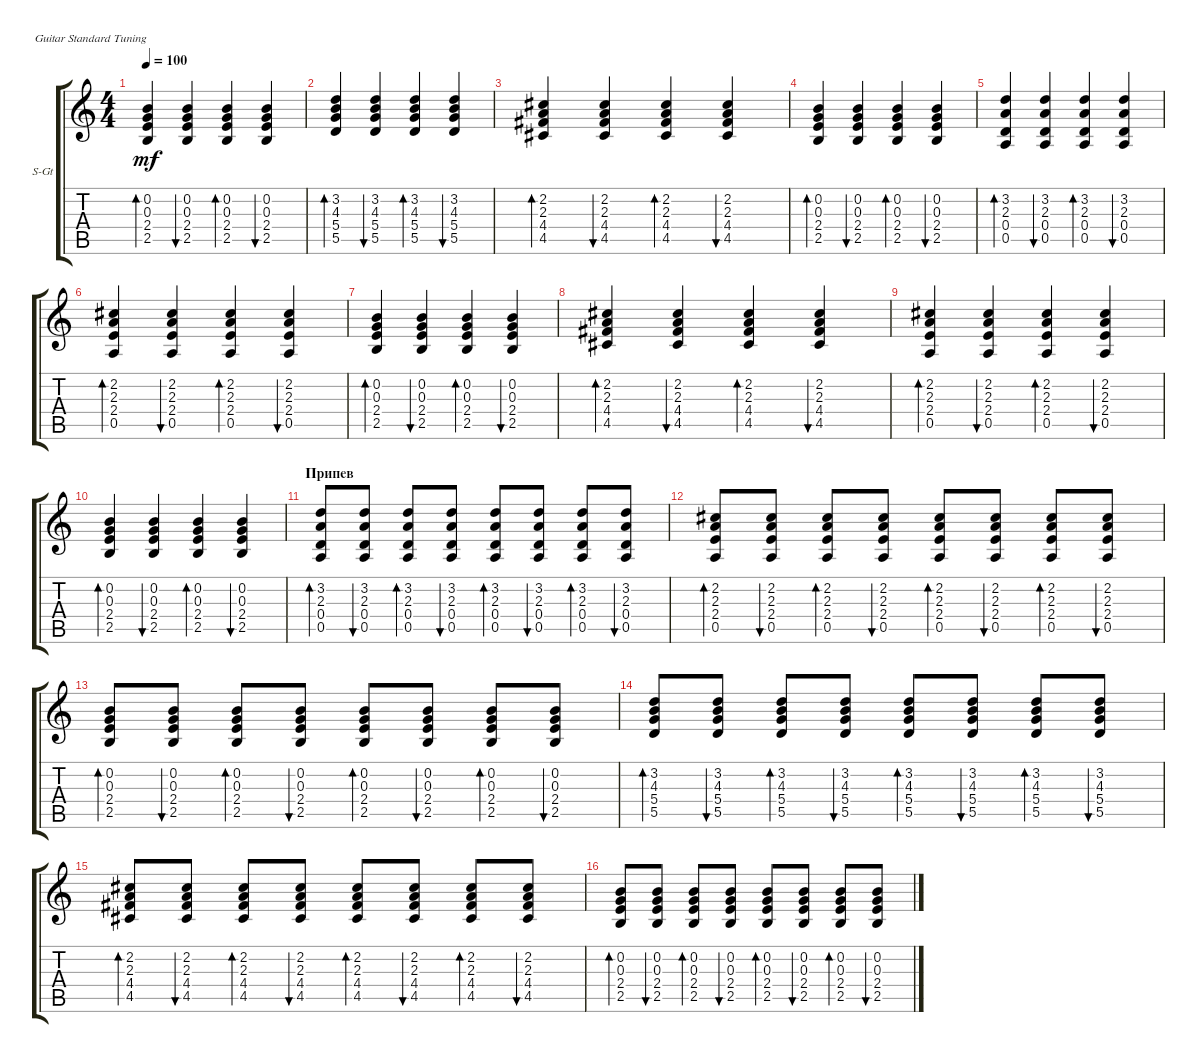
\defaultSystemsLayout 4
\bracketExtendMode groupsimilarinstruments
\firstSystemTrackNameOrientation horizontal
\otherSystemsTrackNameOrientation horizontal
\track ("В. Бутусов (гитара)" "S-Gt") {instrument acousticguitarsteel}
\staff {score tabs}
\tuning (E4 B3 G3 D3 A2 E2)
\ts (4 4)
\tempo 100
\clef g2
\ks c
(2.5 2.4 0.3 0.2).4{bd 36 dy mf} (2.5 2.4 0.3 0.2).4{bu 36} (2.5 2.4 0.3 0.2).4{bd 36} (2.5 2.4 0.3 0.2).4{bu 36} |
(5.5 5.4 4.3 3.2).4{bd 36} (5.5 5.4 4.3 3.2).4{bu 36} (5.5 5.4 4.3 3.2).4{bd 36} (5.5 5.4 4.3 3.2).4{bu 36} |
(4.5 4.4 2.3 2.2).4{bd 36} (4.5 4.4 2.3 2.2).4{bu 36} (4.5 4.4 2.3 2.2).4{bd 36} (4.5 4.4 2.3 2.2).4{bu 36} |
(2.5 2.4 0.3 0.2).4{bd 36} (2.5 2.4 0.3 0.2).4{bu 36} (2.5 2.4 0.3 0.2).4{bd 36} (2.5 2.4 0.3 0.2).4{bu 36} |
(0.5 0.4 2.3 3.2).4{bd 36} (0.5 0.4 2.3 3.2).4{bu 36} (0.5 0.4 2.3 3.2).4{bd 36} (0.5 0.4 2.3 3.2).4{bu 36} |
(0.5 2.4 2.3 2.2).4{bd 36} (0.5 2.4 2.3 2.2).4{bu 36} (0.5 2.4 2.3 2.2).4{bd 36} (0.5 2.4 2.3 2.2).4{bu 36} |
(2.5 2.4 0.3 0.2).4{bd 36} (2.5 2.4 0.3 0.2).4{bu 36} (2.5 2.4 0.3 0.2).4{bd 36} (2.5 2.4 0.3 0.2).4{bu 36} |
(4.5 4.4 2.3 2.2).4{bd 36} (4.5 4.4 2.3 2.2).4{bu 36} (4.5 4.4 2.3 2.2).4{bd 36} (4.5 4.4 2.3 2.2).4{bu 36} |
(0.5 2.4 2.3 2.2).4{bd 36} (0.5 2.4 2.3 2.2).4{bu 36} (0.5 2.4 2.3 2.2).4{bd 36} (0.5 2.4 2.3 2.2).4{bu 36} |
(2.5 2.4 0.3 0.2).4{bd 36} (2.5 2.4 0.3 0.2).4{bu 36} (2.5 2.4 0.3 0.2).4{bd 36} (2.5 2.4 0.3 0.2).4{bu 36} |
\section ("" "Припев")
(3.2 2.3 0.4 0.5).8{bd 44} (3.2 2.3 0.4 0.5).8{bu 44} (3.2 2.3 0.4 0.5).8{bd 44} (3.2 2.3 0.4 0.5).8{bu 44} (3.2 2.3 0.4 0.5).8{bd 44} (3.2 2.3 0.4 0.5).8{bu 44} (3.2 2.3 0.4 0.5).8{bd 44} (3.2 2.3 0.4 0.5).8{bu 44} |
(0.5 2.4 2.3 2.2).8{bd 36} (0.5 2.4 2.3 2.2).8{bu 36} (0.5 2.4 2.3 2.2).8{bd 36} (0.5 2.4 2.3 2.2).8{bu 36} (0.5 2.4 2.3 2.2).8{bd 36} (0.5 2.4 2.3 2.2).8{bu 36} (0.5 2.4 2.3 2.2).8{bd 36} (0.5 2.4 2.3 2.2).8{bu 36} |
(2.5 2.4 0.3 0.2).8{bd 36} (2.5 2.4 0.3 0.2).8{bu 36} (2.5 2.4 0.3 0.2).8{bd 36} (2.5 2.4 0.3 0.2).8{bu 36} (2.5 2.4 0.3 0.2).8{bd 36} (2.5 2.4 0.3 0.2).8{bu 36} (2.5 2.4 0.3 0.2).8{bd 36} (2.5 2.4 0.3 0.2).8{bu 36} |
(5.5 5.4 4.3 3.2).8{bd 36} (5.5 5.4 4.3 3.2).8{bu 36} (5.5 5.4 4.3 3.2).8{bd 36} (5.5 5.4 4.3 3.2).8{bu 36} (5.5 5.4 4.3 3.2).8{bd 36} (5.5 5.4 4.3 3.2).8{bu 36} (5.5 5.4 4.3 3.2).8{bd 36} (5.5 5.4 4.3 3.2).8{bu 36} |
(4.5 4.4 2.3 2.2).8{bd 36} (4.5 4.4 2.3 2.2).8{bu 36} (4.5 4.4 2.3 2.2).8{bd 36} (4.5 4.4 2.3 2.2).8{bu 36} (4.5 4.4 2.3 2.2).8{bd 36} (4.5 4.4 2.3 2.2).8{bu 36} (4.5 4.4 2.3 2.2).8{bd 36} (4.5 4.4 2.3 2.2).8{bu 36} |
(2.5 2.4 0.3 0.2).8{bd 36} (2.5 2.4 0.3 0.2).8{bu 36} (2.5 2.4 0.3 0.2).8{bd 36} (2.5 2.4 0.3 0.2).8{bu 36} (2.5 2.4 0.3 0.2).8{bd 36} (2.5 2.4 0.3 0.2).8{bu 36} (2.5 2.4 0.3 0.2).8{bd 36} (2.5 2.4 0.3 0.2).8{bu 36}
